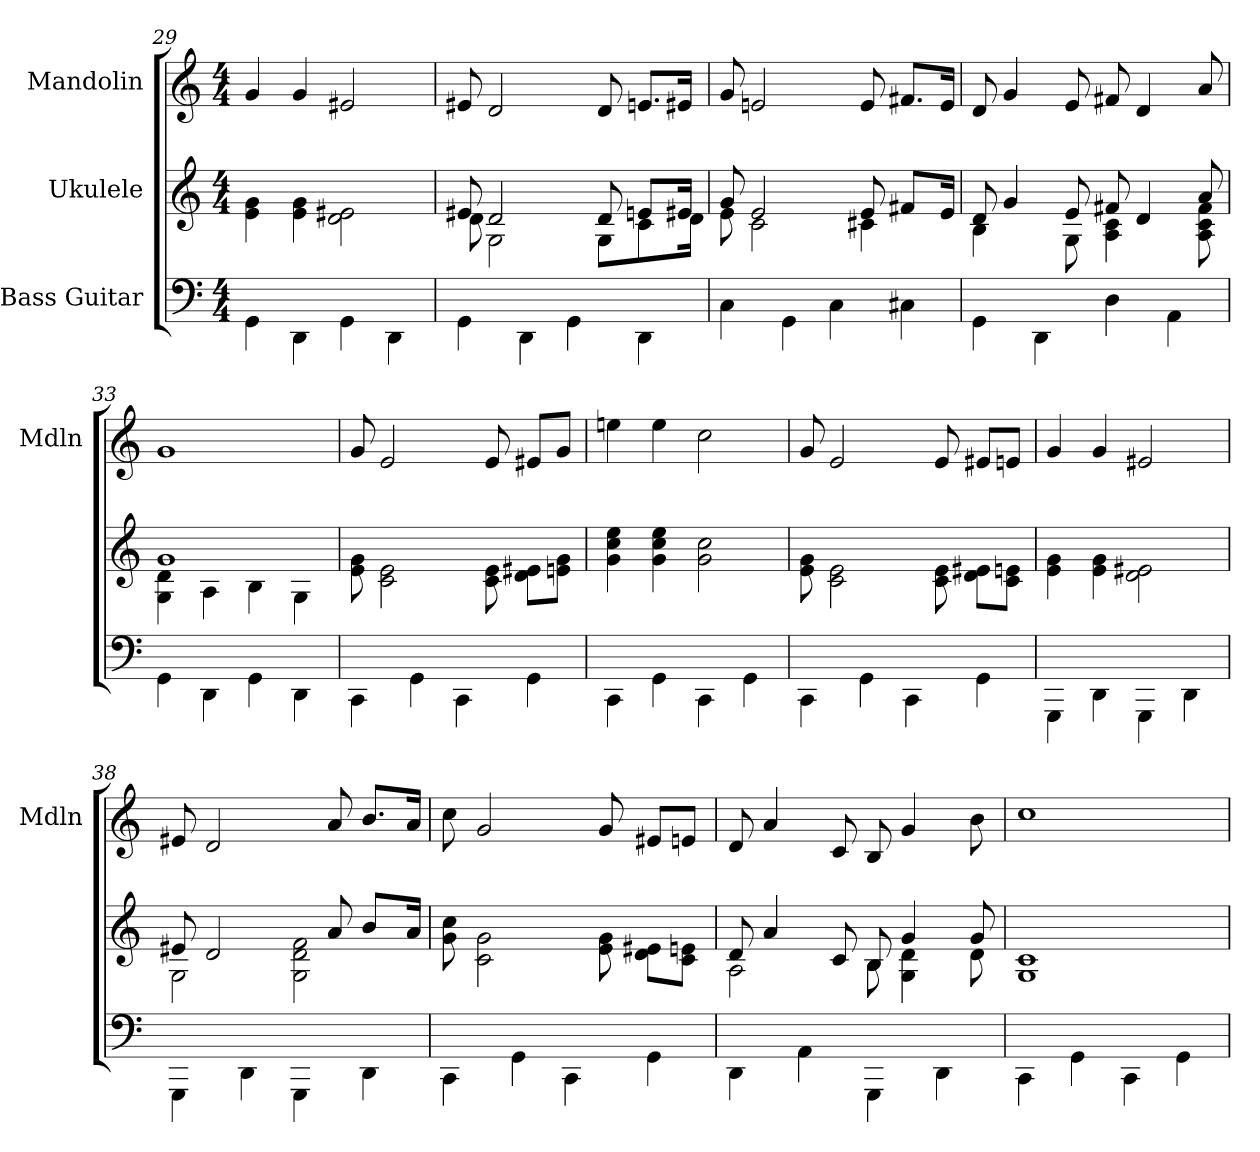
**kern	**kern	**kern
*part3	*part2	*part1
*staff3	*staff2	*staff1
*I"Bass Guitar	*I"Ukulele	*I"Mandolin
*	*	*I'Mdln
!!LO:LB:g=z
*	*	*clefG2
*k[]	*k[]	*k[]
*M4/4	*M4/4	*M4/4
=29	=29	=29
4GG\	4e\ 4g\	4g/
4DD\	4e\ 4g\	4g/
4GG\	2d\ 2e#\	2e#X/
4DD\	.	.
=30	=30	=30
*	*^	*
4GG\	8e#/	8d\	8e#X/
.	2d/	2G\	2d/
4DD\	.	.	.
4GG\	.	.	.
.	8d/	8G\L	8d/
!	!LO:N:vis=8	!LO:N:vis=8	!
4DD\	8.e/L	8.c\	8.en/L
.	16e#/Jk	16d\Jk	16e#X/Jk
=31	=31	=31	=31
4C\	8g/	8e\	8g/
.	2e/	2c\	2en/
4GG\	.	.	.
4C\	.	.	.
!	!	!LO:N:vis=4	!
.	8e/	4.c#\	8e/
!	!LO:N:vis=8	!	!
4C#\	8.f#/L	.	8.f#X/L
.	16e/Jk	.	16e/Jk
=32	=32	=32	=32
!	!	!LO:N:vis=4	!
4GG\	8d/	4.B\	8d/
.	4g/	.	4g/
4DD\	.	.	.
.	8e/	8G\	8e/
!	!	!LO:N:vis=4	!
4D\	8f#/	4.A\ 4.c\	8f#X/
.	4d/	.	4d/
4AA\	.	.	.
.	8a/	8A\ 8c\ 8f#\	8a/
!!LO:LB:g=z
=33	=33	=33	=33
4GG\	1g	4G\ 4d\	1g
4DD\	.	4A\	.
4GG\	.	4B\	.
4DD\	.	4G\	.
*	*v	*v	*
=34	=34	=34
4CC\	8e\ 8g\	8g/
.	2c\ 2e\	2e/
4GG\	.	.
4CC\	.	.
.	8c\ 8e\	8e/
4GG\	8d\ 8e#\L	8e#X/L
.	8e\ 8g\J	8g/J
=35	=35	=35
4CC\	4g\ 4cc\ 4ee\	4een\
4GG\	4g\ 4cc\ 4ee\	4ee\
4CC\	2g\ 2cc\	2cc\
4GG\	.	.
=36	=36	=36
4CC\	8e\ 8g\	8g/
.	2c\ 2e\	2e/
4GG\	.	.
4CC\	.	.
.	8c\ 8e\	8e/
4GG\	8d\ 8e#\L	8e#X/L
.	8c\ 8e\J	8en/J
=37	=37	=37
4GGG\	4e\ 4g\	4g/
4DD\	4e\ 4g\	4g/
4GGG\	2d\ 2e#\	2e#X/
4DD\	.	.
!!LO:PB:g=z
=38	=38	=38
*	*^	*
4GGG\	8e#/	2G\	8e#X/
.	2d/	.	2d/
4DD\	.	.	.
4GGG\	.	2G\ 2d\ 2f\	.
.	8a/	.	8a/
!	!LO:N:vis=8	!	!
4DD\	8.b/L	.	8.b/L
.	16a/Jk	.	16a/Jk
*	*v	*v	*
=39	=39	=39
4CC\	8g\ 8cc\	8cc\
.	2c\ 2g\	2g/
4GG\	.	.
4CC\	.	.
.	8e\ 8g\	8g/
4GG\	8d\ 8e#\L	8e#X/L
.	8c\ 8e\J	8en/J
=40	=40	=40
*	*^	*
4DD\	8d/	2A\	8d/
.	4a/	.	4a/
4AA\	.	.	.
.	8c/	.	8c/
4GGG\	8B/	8B\	8B/
.	4g/	4G\ 4d\	4g/
4DD\	.	.	.
.	8g/	8d\	8b\
=41	=41	=41	=41
4CC\	1c	1G	1cc
4GG\	.	.	.
4CC\	.	.	.
4GG\	.	.	.
*	*v	*v	*
=	=	=
*-	*-	*-
